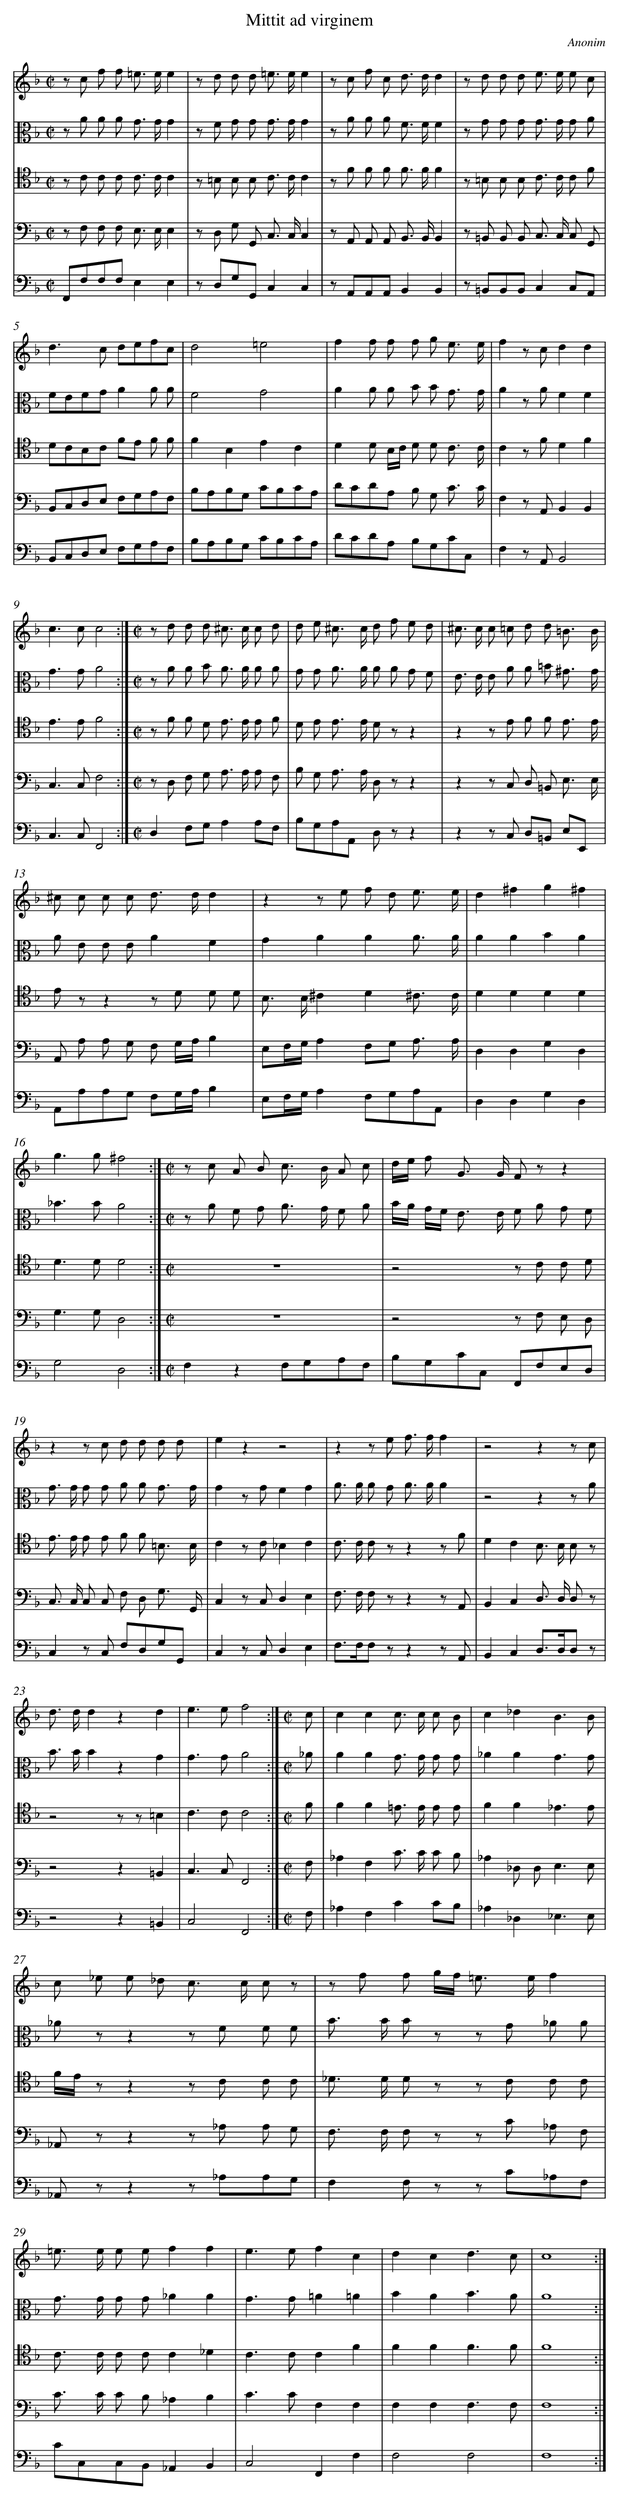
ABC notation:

X:1
T: Mittit ad virginem
C: Anonim
L: 1/8
M: C|
V: 1
V: 2 clef=alto
V: 3 clef=tenor
V: 4 clef=bass
V: 5 clef=bass
K: F
[V:1] z c f f =e> ee2 |
[V:2] z A A A G> GG2 |
[V:3] z C C C C> CC2 |
[V:4] z F, F, F, E,> E,E,2 |
[V:5] F,,F,F,F,E,2E,2 |
[V:1] z d d d =e> ee2 |
[V:2] z F G G G> GG2 |
[V:3] z =B, B, B, C> CC2 |
[V:4] z D, G, G,, C,> C,C,2 |
[V:5] z D,G,G,,C,2C,2 |
[V:1] z c f c d> dd2 |
[V:2] z A A A F> FF2 |
[V:3] z F F F F> FF2 |
[V:4] z A,, A,, A,, B,,> B,,B,,2 |
[V:5] z A,,A,,A,,B,,2B,,2 |
[V:1] z d d d e> e e c |
[V:2] z G G G G> G G A |
[V:3] z =B, B, B, C> C C F |
[V:4] z =B,, B,, B,, C,> C, C, G,, |
[V:5] z =B,,B,,B,,C,2C,A,, |
[V:1] d2>c2 defc |
[V:2] FEFGA2A A |
[V:3] DCB,C FE F F |
[V:4] B,,C,D,E, F,G,A,F, |
[V:5] B,,C,D,E, F,G,A,F, |
[V:1] d4=e4 |
[V:2] F4G4 |
[V:3] F2B,2E2C2 |
[V:4] B,A,B,G, CB,CA, |
[V:5] B,A,B,G, CB,CA, |
[V:1] f2f f f g e3/ e/ |
[V:2] A2A A B B G3/ G/ |
[V:3] D2D B,/C/ D D C3/ C/ |
[V:4] DCDA, B, G, C3/ C/ |
[V:5] DCDA, B,G,CC, |
[V:1] f2z cd2d2 |
[V:2] A2z AF2F2 |
[V:3] C2z FD2F2 |
[V:4] F,2z A,,B,,2B,,2 |
[V:5] F,2z A,,B,,4 |
[V:1] c2>c2c4 :|]
[V:2] G2>G2A4 :|]
[V:3] E2>E2F4 :|]
[V:4] C,2>C,2F,4 :|]
[V:5] C,2>C,2F,,4 :|]
[V:1] [M:C|]z d d d ^c> c c d |
[V:2] [M:C|]z A A B A> A A A |
[V:3] [M:C|]z F F D E> E E F |
[V:4] [M:C|]z D, F, G, A,> A, A, F, |
[V:5] [M:C|]D,2F,G,A,2A,F, |
[V:1] d e ^c> c d f e d |
[V:2] G G A> A A A G F |
[V:3] D E E> E D zz2 |
[V:4] B, G, A,> A, D, zz2 |
[V:5] B,G,A,A,, D, zz2 |
[V:1] ^c> c c =c d d =B3/ B/ |
[V:2] E> E E A A =B ^G3/ G/ |
[V:3] z2z E F F E3/ E/ |
[V:4] z2z C, D, =B,, E,3/ E,/ |
[V:5] z2z C, D,=B,, E,E,, |
[V:1] ^c c c c d> dd2 |
[V:2] A E E EA2F2 |
[V:3] E zz2z D D D |
[V:4] A,, A, A, G, F, G,/A,/B,2 |
[V:5] A,,A,A,G, F,G,/A,/B,2 |
[V:1] z2z e f d e3/ e/ |
[V:2] G2A2A2A3/ A/ |
[V:3] B,> B,^C2D2^C3/ C/ |
[V:4] E,F,/G,/A,2F,G, A,3/ A,/ |
[V:5] E,F,/G,/A,2F,G,A,A,, |
[V:1] d2^f2g2^f2 |
[V:2] A2A2B2A2 |
[V:3] D2D2D2D2 |
[V:4] D,2D,2G,2D,2 |
[V:5] D,2D,2G,2D,2 |
[V:1] g2>g2^f4 :|]
[V:2] _B2>B2A4 :|]
[V:3] D2>D2D4 :|]
[V:4] G,2>G,2D,4 :|]
[V:5] G,4D,4 :|]
[V:1] [M:C|]z c A B c> B A c |
[V:2] [M:C|]z A F G A> G F A |
[V:3] [M:C|]z8 |
[V:4] [M:C|]z8 |
[V:5] [M:C|]F,2z2F,G,A,F, |
[V:1] d/e/ f G> G F zz2 |
[V:2] B/A/ G/F< E E/ F A G F |
[V:3] z4z C C D |
[V:4] z4z F, E, D, |
[V:5] B,G,CC, F,,F,E,D, |
[V:1] z2z c d d d d |
[V:2] G> G G G A A G3/ G/ |
[V:3] E> E E E F F =B,3/ B,/ |
[V:4] C,> C, C, C, F, D, G,3/ G,,/ |
[V:5] C,2z C, F,D,G,G,, |
[V:1] e2z2z4 |
[V:2] G2z GF2G2 |
[V:3] C2z C_B,2C2 |
[V:4] C,2z C,D,2E,2 |
[V:5] C,2z C,D,2E,2 |
[V:1] z2z e f> ff2 |
[V:2] A> A A G A> AA2 |
[V:3] C> C C zz2z F |
[V:4] F,> F, F, zz2z A,, |
[V:5] F,>F,F, zz2z A,, |
[V:1] z4z2z c |
[V:2] z4z2z A |
[V:3] D2C2B,> B, B, z |
[V:4] B,,2C,2D,> D, D, z |
[V:5] B,,2C,2D,>D,D, z |
[V:1] d> dd2z2d2 |
[V:2] B> BB2z2G2 |
[V:3] z4z z=B,2 |
[V:4] z4z2=B,,2 |
[V:5] z4z2=B,,2 |
[V:1] e2>e2f4 :|]
[V:2] G2>G2A4 :|]
[V:3] C2>C2C4 :|]
[V:4] C,2>C,2F,,4 :|]
[V:5] C,4F,,4 :|]
[V:1] [M:C|]c |
[V:2] [M:C|]_A |
[V:3] [M:C|]F |
[V:4] [M:C|]F, |
[V:5] [M:C|]F, |
[V:1] c2c2c> c c B |
[V:2] A2A2G> G G G |
[V:3] F2F2=E> E E E |
[V:4] _A,2F,2C> C C B, |
[V:5] _A,2F,2C2CB, |
[V:1] c2_d2B3B |
[V:2] _A2A2G3G |
[V:3] F2F2_E3E |
[V:4] _A,2_D, D,2<E,2E, |
[V:5] _A,2_D,2_E,3E, |
[V:1] c _e e _d c> c c z |
[V:2] _A zz2z F F F |
[V:3] F/E/ zz2z C C C |
[V:4] _A,, zz2z _A, A, G, |
[V:5] _A,, zz2z _A,A,G, |
[V:1] z f f g/f< =e e/f2 |
[V:2] B> B B z z G _A A |
[V:3] _D> D D z z C C C |
[V:4] F,> F, F, z z C _A, F, |
[V:5] F,2F, z z C_A,F, |
[V:1] =e> e e ef2f2 |
[V:2] G> G G G_A2A2 |
[V:3] C> C C CC2_D2 |
[V:4] C> C C B,_A,2B,2 |
[V:5] CC,C,B,,_A,,2B,,2 |
[V:1] e2>e2f2c2 |
[V:2] G2>G2=A2=A2 |
[V:3] C2>C2C2F2 |
[V:4] C2>C2F,2F,2 |
[V:5] C,4F,,2F,2 |
[V:1] d2c2d3c |
[V:2] B2A2B3A |
[V:3] F2F2F3F |
[V:4] F,2F,2F,3F, |
[V:5] F,4F,4 |
[V:1] c8 :|]
[V:2] A8 :|]
[V:3] F8 :|]
[V:4] F,8 :|]
[V:5] F,8 :|]
